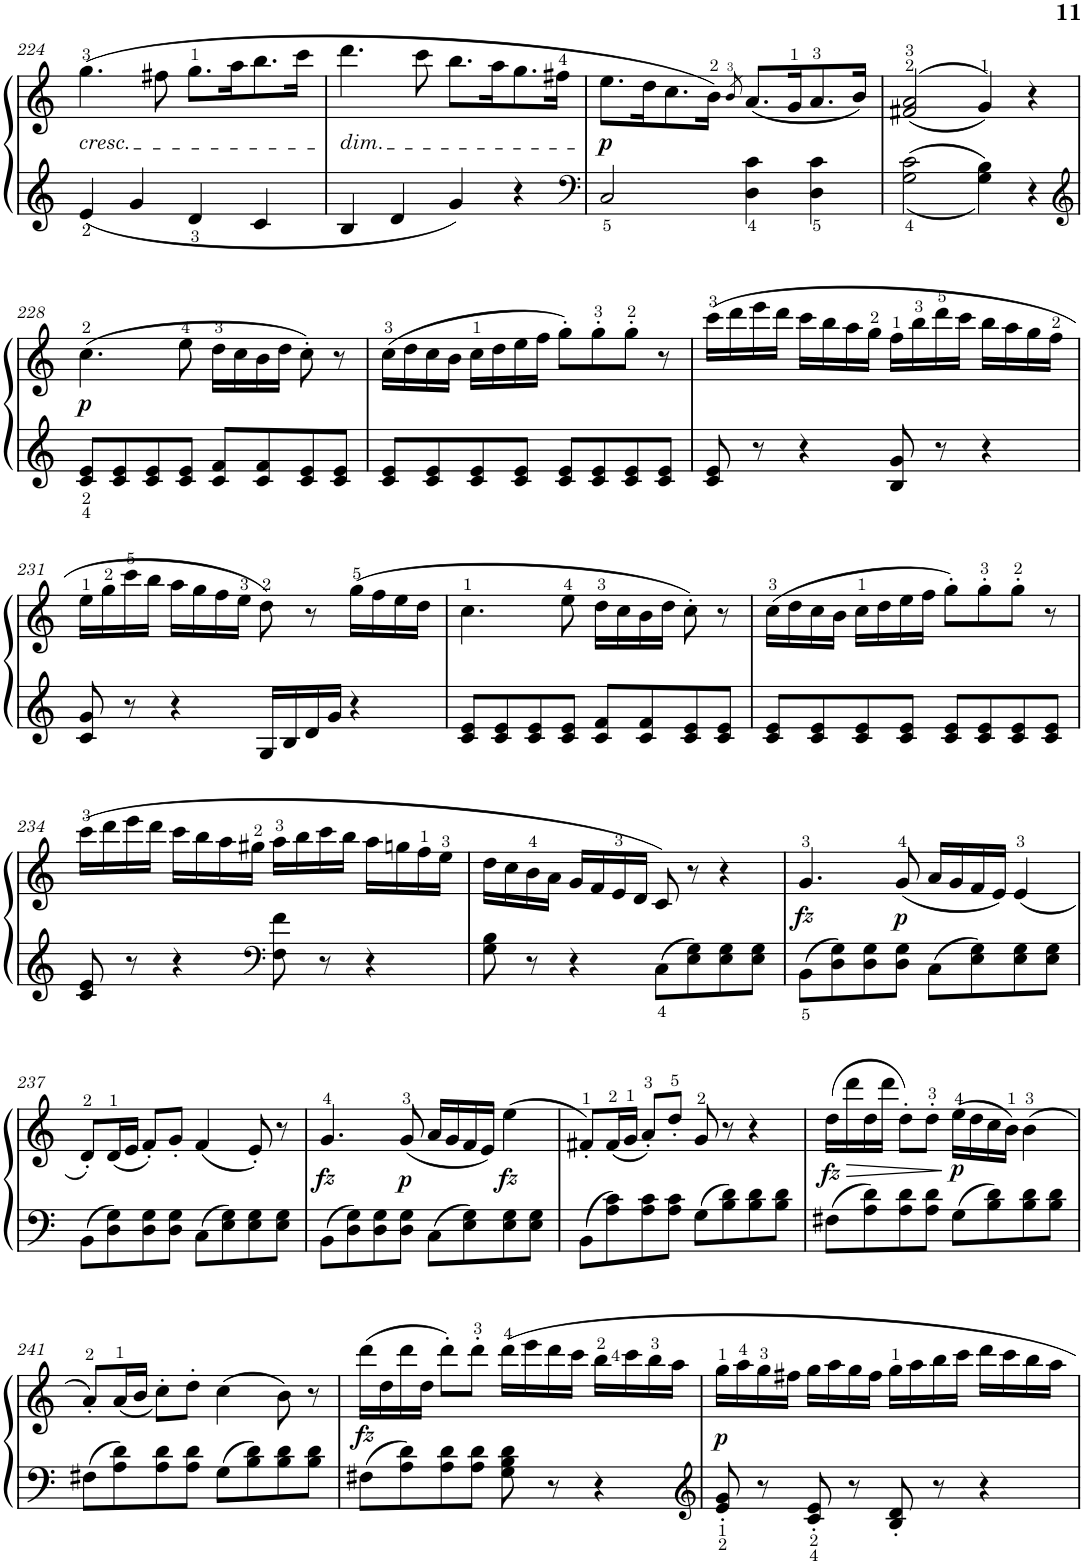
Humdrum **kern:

**kern	**kern	**dynam
*part1	*part1	*part1
*staff2	*staff1	*staff1/2
*I"Piano	*	*
*I'Pno.	*	*
!!LO:PB:g=z
*clefG2	*clefG2	*
*k[]	*k[]	*
*M4/4	*M4/4	*
=224	=224	=224
!	!LO:TX:b:i:t=cresc.	!
4e/	(4.gg\	.
4g/	.	.
.	8ff#X\	.
4d/	8.gg\L	.
.	16aa\K	.
4c/	8.bb\	.
.	16ccc\Jk	.
=225	=225	=225
!	!LO:TX:b:i:t=dim.	!
4B/	4.ddd\	.
4d/	.	.
.	8ccc\	.
4g/	8.bb\L	.
.	16aa\K	.
4r	8.gg\	.
.	16ff#X\Jk	.
=226	=226	=226
*clefF4	*	*
!	!	!LO:DY:b
2C/	8.ee\L	p
.	16dd\K	.
.	8.cc\	.
.	16b\Jk)	.
.	8qb/	.
4D\ 4c\	(8.a/L	.
.	16g/K	.
4D\ 4c\	8.a/	.
.	16b/Jk)	.
=227	=227	=227
2G\ 2c\	(>(2f#X/ 2a/	.
4G\ 4B\	4g/))	.
4r	4r	.
!!LO:LB:g=z
=228	=228	=228
*clefG2	*	*
!	!	!LO:DY:b
8c/ 8e/L	(4.cc\	p
8c/ 8e/	.	.
8c/ 8e/	.	.
8c/ 8e/J	8ee\	.
8c/ 8f/L	16dd\LL	.
.	16cc\	.
8c/ 8f/	16b\	.
.	16dd\JJ	.
8c/ 8e/	8cc'\)	.
8c/ 8e/J	8r	.
=229	=229	=229
8c/ 8e/L	(16cc\LL	.
.	16dd\	.
8c/ 8e/	16cc\	.
.	16b\JJ	.
8c/ 8e/	16cc\LL	.
.	16dd\	.
8c/ 8e/J	16ee\	.
.	16ff\JJ	.
8c/ 8e/L	8gg'\L)	.
8c/ 8e/	8gg'\	.
8c/ 8e/	8gg'\J	.
8c/ 8e/J	8r	.
=230	=230	=230
8c/ 8e/	(16ccc\LL	.
.	16ddd\	.
8r	16eee\	.
.	16ddd\JJ	.
4r	16ccc\LL	.
.	16bb\	.
.	16aa\	.
.	16gg\JJ	.
8B/ 8g/	16ff\LL	.
.	16bb\	.
8r	16ddd\	.
.	16ccc\JJ	.
4r	16bb\LL	.
.	16aa\	.
.	16gg\	.
.	16ff\JJ	.
!!LO:LB:g=z
=231	=231	=231
8c/ 8g/	16ee\LL	.
.	16gg\	.
8r	16ccc\	.
.	16bb\JJ	.
4r	16aa\LL	.
.	16gg\	.
.	16ff\	.
.	16ee\JJ	.
16G/LL	8dd\)	.
16B/	.	.
16d/	8r	.
16g/JJ	.	.
4r	(16gg\LL	.
.	16ff\	.
.	16ee\	.
.	16dd\JJ	.
=232	=232	=232
8c/ 8e/L	4.cc\	.
8c/ 8e/	.	.
8c/ 8e/	.	.
8c/ 8e/J	8ee\	.
8c/ 8f/L	16dd\LL	.
.	16cc\	.
8c/ 8f/	16b\	.
.	16dd\JJ	.
8c/ 8e/	8cc'\)	.
8c/ 8e/J	8r	.
=233	=233	=233
8c/ 8e/L	(16cc\LL	.
.	16dd\	.
8c/ 8e/	16cc\	.
.	16b\JJ	.
8c/ 8e/	16cc\LL	.
.	16dd\	.
8c/ 8e/J	16ee\	.
.	16ff\JJ	.
8c/ 8e/L	8gg'\L)	.
8c/ 8e/	8gg'\	.
8c/ 8e/	8gg'\J	.
8c/ 8e/J	8r	.
!!LO:LB:g=z
=234	=234	=234
8c/ 8e/	(16ccc\LL	.
.	16ddd\	.
8r	16eee\	.
.	16ddd\JJ	.
4r	16ccc\LL	.
.	16bb\	.
.	16aa\	.
.	16gg#X\JJ	.
*clefF4	*	*
8F\ 8f\	16aa\LL	.
.	16bb\	.
8r	16ccc\	.
.	16bb\JJ	.
4r	16aa\LL	.
.	16ggn\	.
.	16ff\	.
.	16ee\JJ	.
=235	=235	=235
8G\ 8B\	16dd\LL	.
.	16cc\	.
8r	16b\	.
.	16a\JJ	.
4r	16g/LL	.
.	16f/	.
.	16e/	.
.	16d/JJ	.
8C\L	8c/)	.
8E\ 8G\	8r	.
8E\ 8G\	4r	.
8E\ 8G\J	.	.
=236	=236	=236
!	!	!LO:DY:b
8BB\L	4.g/	fz
8D\ 8G\	.	.
8D\ 8G\	.	.
!	!	!LO:DY:b
8D\ 8G\J	(8g/	p
8C\L	16a/LL	.
.	16g/	.
8E\ 8G\	16f/	.
.	16e/JJ)	.
8E\ 8G\	(4e/	.
8E\ 8G\J	.	.
!!LO:LB:g=z
=237	=237	=237
8BB\L	8d'/L)	.
8D\ 8G\	(16d/L	.
.	16e/JJ	.
8D\ 8G\	8f'/L)	.
8D\ 8G\J	8g'/J	.
8C\L	(4f/	.
8E\ 8G\	.	.
8E\ 8G\	8e'/)	.
8E\ 8G\J	8r	.
=238	=238	=238
!	!	!LO:DY:b
8BB\L	4.g/	fz
8D\ 8G\	.	.
8D\ 8G\	.	.
!	!	!LO:DY:b
8D\ 8G\J	(8g/	p
8C\L	16a/LL	.
.	16g/	.
8E\ 8G\	16f/	.
.	16e/JJ)	.
!	!	!LO:DY:b
8E\ 8G\	(4ee\	fz
8E\ 8G\J	.	.
=239	=239	=239
8BB\L	8f#X'/L)	.
8A\ 8c\	(<16f#/L	.
.	16g/JJ	.
8A\ 8c\	8a'/L)	.
8A\ 8c\J	8dd'/J	.
8G\L	8g/	.
8B\ 8d\	8r	.
8B\ 8d\	4r	.
8B\ 8d\J	.	.
=240	=240	=240
!	!	!LO:DY:b
8F#X\L	(16dd\LL	fz
!	!	!LO:HP:b
.	16ddd\	>
8A\ 8d\	16dd\	.
.	16ddd\JJ	.
8A\ 8d\	8dd'\L)	.
8A\ 8d\J	8dd'\J	.
!	!	!LO:DY:n=1:b
8G\L	(16ee\LL	] p
.	16dd\	.
8B\ 8d\	16cc\	.
.	16b\JJ)	.
8B\ 8d\	(4b\	.
8B\ 8d\J	.	.
!!LO:LB:g=z
=241	=241	=241
8F#X\L	8a'/L)	.
8A\ 8d\	(<16a/L	.
.	16b/JJ	.
8A\ 8d\	8cc'\L)	.
8A\ 8d\J	8dd'\J	.
8G\L	(4cc\	.
8B\ 8d\	.	.
8B\ 8d\	8b\)	.
8B\ 8d\J	8r	.
=242	=242	=242
!	!	!LO:DY:b
8F#X\L	(16ddd\LL	fz
.	16dd\	.
8A\ 8d\	16ddd\	.
.	16dd\JJ	.
8A\ 8d\	8ddd'\L)	.
8A\ 8d\J	8ddd'\J	.
8G\ 8B\ 8d\	16ddd\LL	.
.	16eee\	.
8r	16ddd\	.
.	16ccc\JJ	.
4r	16bb\LL	.
.	16ccc\	.
.	16bb\	.
.	16aa\JJ	.
=243	=243	=243
*clefG2	*	*
!	!	!LO:DY:b
8e/' 8g/'	16gg\LL	p
.	16aa\	.
8r	16gg\	.
.	16ff#X\JJ	.
8c/' 8e/'	16gg\LL	.
.	16aa\	.
8r	16gg\	.
.	16ff#\JJ	.
8B/' 8d/'	16gg\LL	.
.	16aa\	.
8r	16bb\	.
.	16ccc\JJ	.
4r	16ddd\LL	.
.	16ccc\	.
.	16bb\	.
.	16aa\JJ	.
=	=	=
*-	*-	*-
